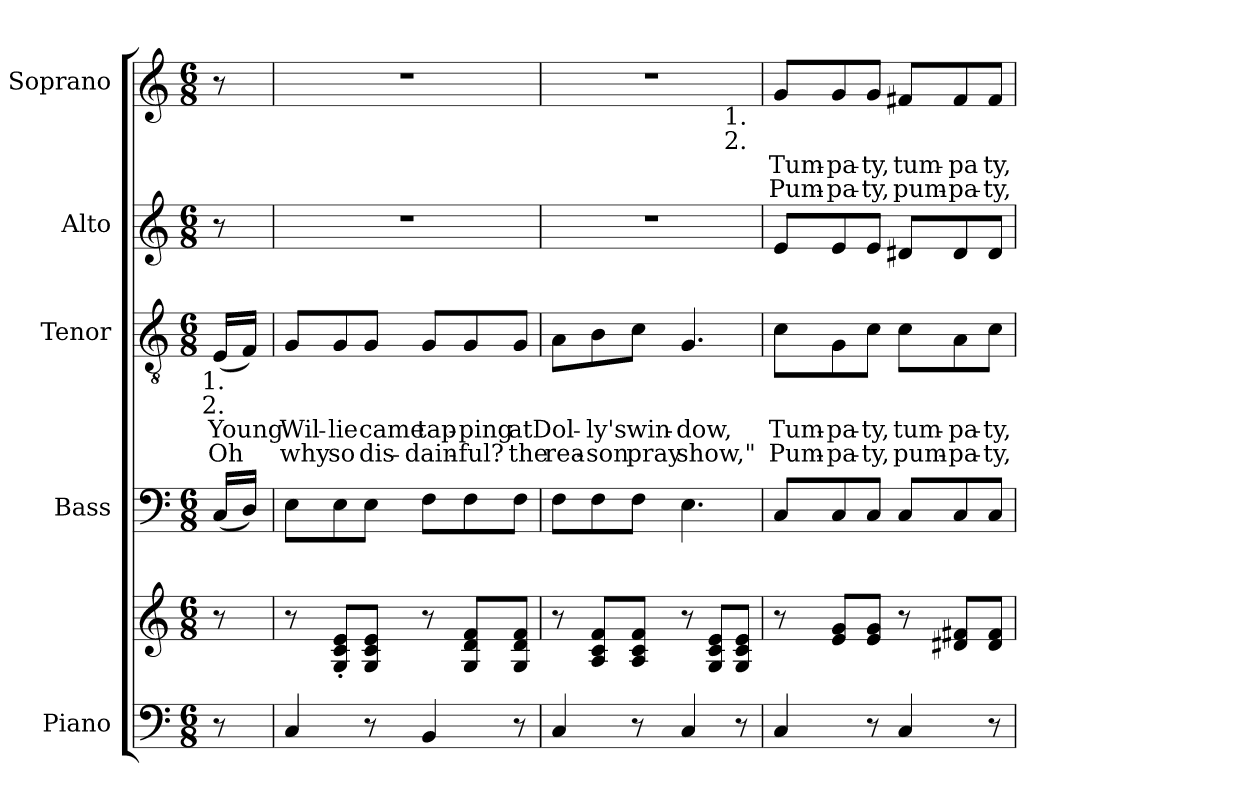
**kern	**kern	**kern	**kern	**text	**text	**kern	**kern	**text	**text
*part5	*part5	*part4	*part3	*part3	*part3	*part2	*part1	*part1	*part1
*staff6	*staff5	*staff4	*staff3	*staff3	*staff3	*staff2	*staff1	*staff1	*staff1
*I"Piano	*	*I"Bass	*I"Tenor	*	*	*I"Alto	*I"Soprano	*	*
*I'Pno.	*	*I'B.	*I'T.	*	*	*I'A.	*I'S.	*	*
!!LO:PB:g=z
*clefF4	*clefG2	*clefF4	*clefGv2	*	*	*clefG2	*clefG2	*	*
*	*	*	*ITrd7c12	*	*	*	*	*	*
*k[]	*k[]	*k[]	*k[]	*	*	*k[]	*k[]	*	*
*C:	*C:	*C:	*C:	*	*	*C:	*C:	*	*
*M6/8	*M6/8	*M6/8	*M6/8	*	*	*M6/8	*M6/8	*	*
=1	=1	=1	=1	=1	=1	=1	=1	=1	=1
!	!	!	!LO:TX:b:cj:t=1.	!	!	!	!	!	!
!	!	!	!LO:TX:b:cj:t=2.	!	!	!	!	!	!
!	!	!	!	!LO:LY:b:color=#000000	!LO:LY:b:color=#000000	!	!	!	!
8r	8r	(16Ci/LL	(16EEi/LL	Young	Oh	8r	8r	.	.
.	.	16Di/JJ)	16FFi/JJ)	.	.	.	.	.	.
=2	=2	=2	=2	=2	=2	=2	=2	=2	=2
!	!	!	!	!LO:LY:b:color=#000000	!LO:LY:b:color=#000000	!LO:N:vis=1	!LO:N:vis=1	!	!
4Ci/	8r	8Ei\L	8GGi/L	Wil-	why	2.r	2.r	.	.
!	!	!	!	!LO:LY:b:color=#000000	!LO:LY:b:color=#000000	!	!	!	!
.	8Gi/' 8ci' 8ei'L	8Ei\	8GGi/	-lie	so	.	.	.	.
!	!	!	!	!LO:LY:b:color=#000000	!LO:LY:b:color=#000000	!	!	!	!
8r	8Gi/ 8ci 8eiJ	8Ei\J	8GGi/J	came	dis-	.	.	.	.
!	!	!	!	!LO:LY:b:color=#000000	!LO:LY:b:color=#000000	!	!	!	!
4BBi/	8r	8Fi\L	8GGi/L	tap-	-dain-	.	.	.	.
!	!	!	!	!LO:LY:b:color=#000000	!LO:LY:b:color=#000000	!	!	!	!
.	8Gi/ 8di 8fiL	8Fi\	8GGi/	-ping	-ful?	.	.	.	.
!	!	!	!	!LO:LY:b:color=#000000	!LO:LY:b:color=#000000	!	!	!	!
8r	8Gi/ 8di 8fiJ	8Fi\J	8GGi/J	at	the	.	.	.	.
=3	=3	=3	=3	=3	=3	=3	=3	=3	=3
!	!	!	!	!LO:LY:b:color=#000000	!LO:LY:b:color=#000000	!LO:N:vis=1	!LO:N:vis=1	!	!
*	*	*	*	*	*	*	*^	*	*
4Ci/	8r	8Fi\L	8AAi\L	Dol-	rea-	2.r	2.r	2ryy	.	.
!	!	!	!	!LO:LY:b:color=#000000	!LO:LY:b:color=#000000	!	!	!	!	!
.	8Ai/ 8ci 8fiL	8Fi\	8BBi\	-ly's	-son	.	.	.	.	.
!	!	!	!	!LO:LY:b:color=#000000	!LO:LY:b:color=#000000	!	!	!	!	!
8r	8Ai/ 8ci 8fiJ	8Fi\J	8Ci\J	win-	pray	.	.	.	.	.
!	!	!	!	!LO:LY:b:color=#000000	!LO:LY:b:color=#000000	!	!	!	!	!
4Ci/	8r	4.Ei\	4.GGi/	-dow,	show,"	.	.	.	.	.
.	8Gi/ 8ci 8eiL	.	.	.	.	.	.	8ryy	.	.
!	!	!	!	!	!	!	!	!LO:TX:b:cj:t=1.	!	!
!	!	!	!	!	!	!	!	!LO:TX:b:cj:t=2.	!	!
8r	8Gi/ 8ci 8eiJ	.	.	.	.	.	.	8ryy	.	.
*	*	*	*	*	*	*	*v	*v	*	*
=4	=4	=4	=4	=4	=4	=4	=4	=4	=4
*	*^	*	*	*	*	*	*	*	*
*	*	*	*	*	*	*	*	*^	*	*
!	!	!	!	!	!LO:LY:b:color=#000000	!LO:LY:b:color=#000000	!	!	!	!	!
*	*	*	*	*	*	*	*	*v	*v	*	*
*	*	*	*	*	*	*	*	*^	*	*
!	!	!	!	!	!	!	!	!	!	!LO:LY:b:color=#000000	!LO:LY:b:color=#000000
*	*	*	*	*	*	*	*	*v	*v	*	*
4Ci/	8ryy	8r	8Ci/L	8Ci\L	Tum-	Pum-	8ei/L	8gi/L	Tum-	Pum-
!	!	!	!	!	!LO:LY:b:color=#000000	!LO:LY:b:color=#000000	!	!	!	!
!	!	!	!	!	!	!	!	!	!LO:LY:b:color=#000000	!LO:LY:b:color=#000000
.	8ei/ 8giL	2ryy	8Ci/	8GGi\	-pa-	-pa-	8ei/	8gi/	-pa-	-pa-
!	!	!	!	!	!LO:LY:b:color=#000000	!LO:LY:b:color=#000000	!	!	!	!
!	!	!	!	!	!	!	!	!	!LO:LY:b:color=#000000	!LO:LY:b:color=#000000
8r	8ei/ 8giJ	.	8Ci/J	8Ci\J	-ty,	-ty,	8ei/J	8gi/J	-ty,	-ty,
!	!	!	!	!	!LO:LY:b:color=#000000	!LO:LY:b:color=#000000	!	!	!	!
!	!	!	!	!	!	!	!	!	!LO:LY:b:color=#000000	!LO:LY:b:color=#000000
4Ci/	8r	.	8Ci/L	8Ci\L	tum-	pum-	8d#Xi/L	8f#Xi/L	tum-	pum-
!	!	!	!	!	!LO:LY:b:color=#000000	!LO:LY:b:color=#000000	!	!	!	!
!	!	!	!	!	!	!	!	!	!LO:LY:b:color=#000000	!LO:LY:b:color=#000000
.	8d#Xi/ 8f#XiL	.	8Ci/	8AAi\	-pa-	-pa-	8d#i/	8f#i/	-pa	-pa-
!	!	!	!	!	!LO:LY:b:color=#000000	!LO:LY:b:color=#000000	!	!	!	!
!	!	!	!	!	!	!	!	!	!LO:LY:b:color=#000000	!LO:LY:b:color=#000000
8r	8d#i/ 8f#iJ	8ryy	8Ci/J	8Ci\J	-ty,	-ty,	8d#i/J	8f#i/J	ty,	-ty,
*	*v	*v	*	*	*	*	*	*	*	*
=	=	=	=	=	=	=	=	=	=
*-	*-	*-	*-	*-	*-	*-	*-	*-	*-
